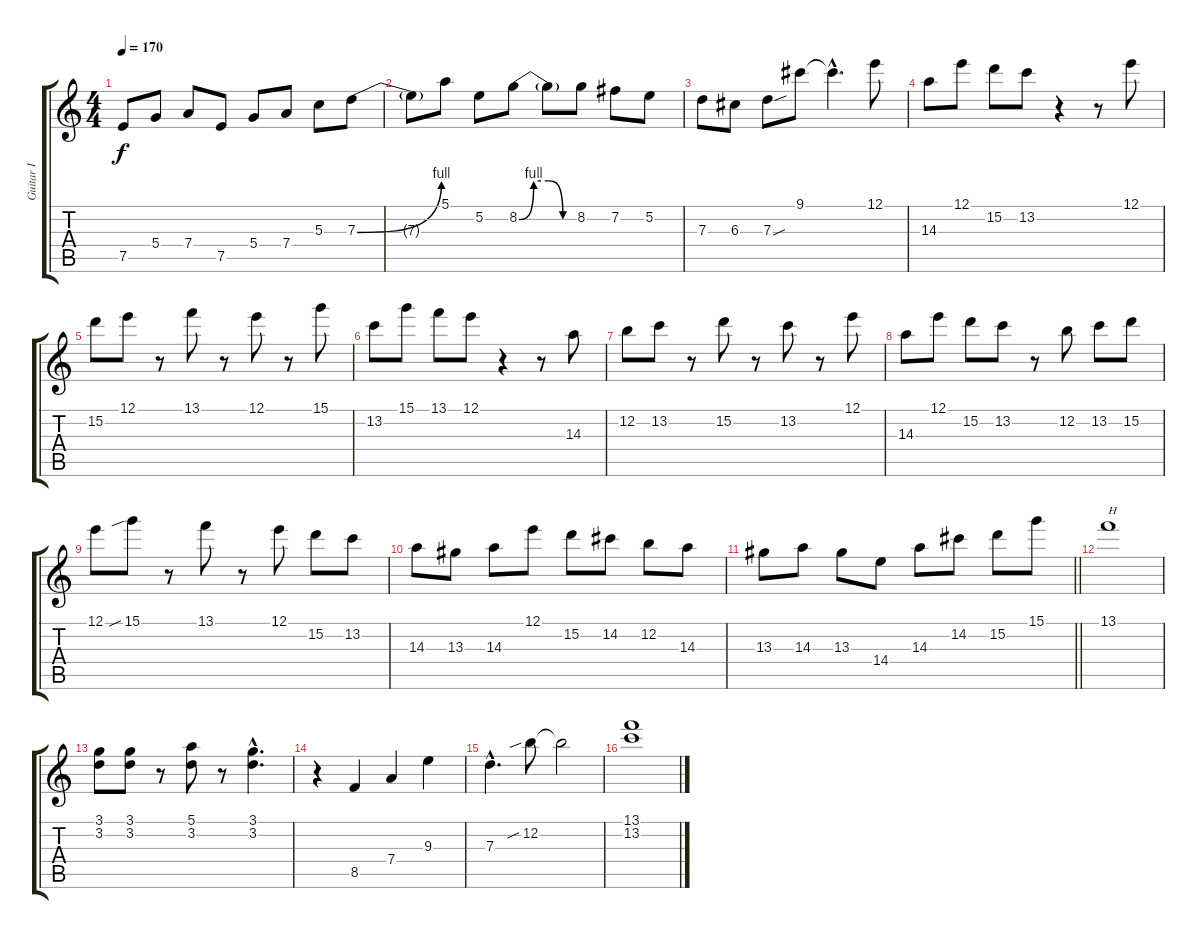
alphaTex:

\track ("Guitar I" "Guitar I") {instrument overdrivenguitar}
\staff {score tabs}
\tuning (E4 B3 G3 D3 A2 E2) {hide}
\ts (4 4)
\tempo 170
\clef g2
\ks c
7.5.8{dy f} 5.4.8 7.4.8 7.5.8 5.4.8 7.4.8 5.3.8 7.3{be (bend 0 0 60 4)}.8 |
7.3{t}.8 5.1.8 5.2.8 8.2{be (custom 0 0 15 4 30 4 45 0 60 0)}.8 8.2{t}.8 8.2.8 7.2.8 5.2.8 |
7.3.8 6.3.8 7.3{sou}.8 9.1.8 9.1{hac t}.4{d} 12.1.8 |
14.3.8 12.1.8 15.2.8 13.2.8 r.4 r.8 12.1.8 |
15.2.8 12.1.8 r.8 13.1.8 r.8 12.1.8 r.8 15.1.8 |
13.2.8 15.1.8 13.1.8 12.1.8 r.4 r.8 14.3.8 |
12.2.8 13.2.8 r.8 15.2.8 r.8 13.2.8 r.8 12.1.8 |
14.3.8 12.1.8 15.2.8 13.2.8 r.8 12.2.8 13.2.8 15.2.8 |
12.1.8 15.1{sib}.8 r.8 13.1.8 r.8 12.1.8 15.2.8 13.2.8 |
14.3.8 13.3.8 14.3.8 12.1.8 15.2.8 14.2.8 12.2.8 14.3.8 |
\barLineRight lightlight
13.3.8 14.3.8 13.3.8 14.4.8 14.3.8 14.2.8 15.2.8 15.1.8 |
13.1.1{txt "H"} |
(3.1 3.2).8{volume 12} (3.1 3.2).8 r.8 (5.1 3.2).8 r.8 (3.1{hac} 3.2{hac}).4{d} |
r.4 8.5.4 7.4.4 9.3.4 |
7.3{hac}.4{d} 12.2{sib}.8 12.2{t}.2 |
(13.1 13.2).1
